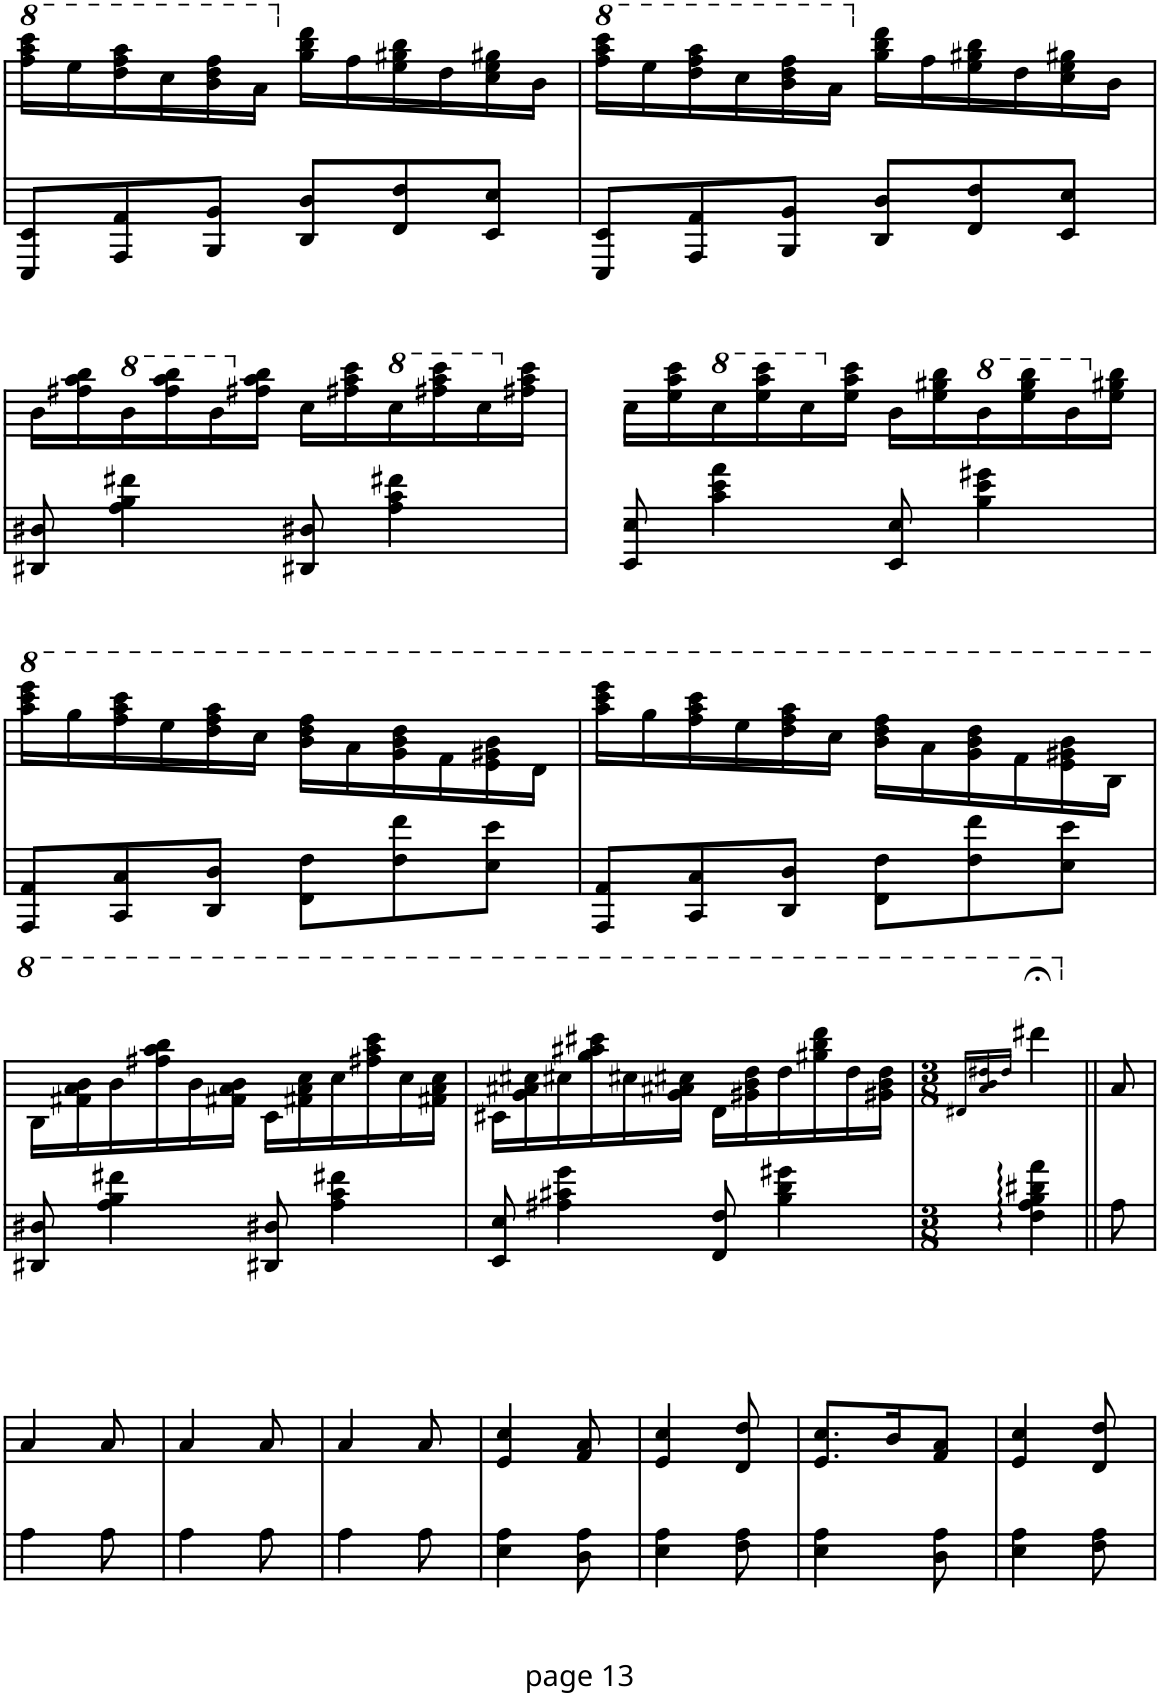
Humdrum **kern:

**kern	**kern
*part1	*part1
*staff2	*staff1
*I"Piano	*
*I'Pno.	*
!!LO:PB:g=z
*clefF4	*clefG2
*k[]	*k[]
*M6/8	*M6/8
*	*8va
=291	=291
8EEE/ 8EE/L	16fff\ 16aaa\ 16cccc\LL
.	16eee\
8AAA/ 8AA/	16ddd\ 16fff\ 16aaa\
.	16ccc\
8BBB/ 8BB/J	16bb\ 16ddd\ 16fff\
.	16aa\JJ
*	*X8va
8DD/ 8D/L	16gg\ 16bb\ 16ddd\LL
.	16ff\
8FF/ 8F/	16ee\ 16gg#X\ 16bb\
.	16dd\
8EE/ 8E/J	16cc\ 16ee\ 16gg#X\
.	16b\JJ
=292	=292
*	*8va
8EEE/ 8EE/L	16fff\ 16aaa\ 16cccc\LL
.	16eee\
8AAA/ 8AA/	16ddd\ 16fff\ 16aaa\
.	16ccc\
8BBB/ 8BB/J	16bb\ 16ddd\ 16fff\
.	16aa\JJ
*	*X8va
8DD/ 8D/L	16gg\ 16bb\ 16ddd\LL
.	16ff\
8FF/ 8F/	16ee\ 16gg#X\ 16bb\
.	16dd\
8EE/ 8E/J	16cc\ 16ee\ 16gg#X\
.	16b\JJ
!!LO:LB:g=z
=293	=293
8DD#X/ 8D#X/	16b\LL
.	16ff#X\ 16aa\ 16bb\
*	*8va
4A\ 4B\ 4f#X\	16bb\
.	16fff#\ 16aaa\ 16bbb\
.	16bb\
*	*X8va
.	16ff#X\ 16aa\ 16bb\JJ
8DD#X/ 8D#X/	16cc\LL
.	16ff#X\ 16aa\ 16ccc\
*	*8va
4A\ 4c\ 4f#X\	16ccc\
.	16fff#X\ 16aaa\ 16cccc\
.	16ccc\
*	*X8va
.	16ff#X\ 16aa\ 16ccc\JJ
=294	=294
8EE/ 8E/	16cc\LL
.	16ee\ 16aa\ 16ccc\
*	*8va
4c\ 4e\ 4a\	16ccc\
.	16eee\ 16aaa\ 16cccc\
.	16ccc\
*	*X8va
.	16ee\ 16aa\ 16ccc\JJ
8EE/ 8E/	16b\LL
.	16ee\ 16gg#X\ 16bb\
*	*8va
4B\ 4e\ 4g#X\	16bb\
.	16eee\ 16ggg#\ 16bbb\
.	16bb\
*	*X8va
.	16ee\ 16gg#X\ 16bb\JJ
!!LO:LB:g=z
=295	=295
*	*8va
8AAA/ 8AA/L	16aaa\ 16cccc\ 16eeee\LL
.	16ggg\
8CC/ 8C/	16fff\ 16aaa\ 16cccc\
.	16eee\
8DD/ 8D/J	16ddd\ 16fff\ 16aaa\
.	16ccc\JJ
8FF\ 8F\L	16bb\ 16ddd\ 16fff\LL
.	16aa\
8F\ 8f\	16gg\ 16bb\ 16ddd\
.	16ff\
8E\ 8e\J	16ee\ 16gg#X\ 16bb\
.	16dd\JJ
=296	=296
8AAA/ 8AA/L	16aaa\ 16cccc\ 16eeee\LL
.	16ggg\
8CC/ 8C/	16fff\ 16aaa\ 16cccc\
.	16eee\
8DD/ 8D/J	16ddd\ 16fff\ 16aaa\
.	16ccc\JJ
8FF\ 8F\L	16bb\ 16ddd\ 16fff\LL
.	16aa\
8F\ 8f\	16gg\ 16bb\ 16ddd\
.	16ff\
8E\ 8e\J	16ee\ 16gg#X\ 16bb\
.	16b\JJ
!!LO:LB:g=z
=297	=297
8DD#X/ 8D#X/	16b\LL
.	16ff#X\ 16aa\ 16bb\
4A\ 4B\ 4f#X\	16bb\
.	16fff#X\ 16aaa\ 16bbb\
.	16bb\
.	16ff#X\ 16aa\ 16bb\JJ
8DD#X/ 8D#X/	16cc\LL
.	16ff#X\ 16aa\ 16ccc\
4A\ 4c\ 4f#X\	16ccc\
.	16fff#X\ 16aaa\ 16cccc\
.	16ccc\
.	16ff#X\ 16aa\ 16ccc\JJ
=298	=298
8EE/ 8E/	16cc#X\LL
.	16gg\ 16aa#X\ 16ccc#X\
4A#X\ 4c#X\ 4g\	16ccc#X\
.	16ggg\ 16aaa#X\ 16cccc#X\
.	16ccc#X\
.	16gg\ 16aa#X\ 16ccc#X\JJ
8FF/ 8F/	16dd\LL
.	16gg#X\ 16bb\ 16ddd\
4B\ 4d\ 4g#X\	16ddd\
.	16ggg#X\ 16bbb\ 16dddd\
.	16ddd\
.	16gg#X\ 16bb\ 16ddd\JJ
=299||	=299||
*M3/8	*M3/8
.	16qdd#X/LL
.	16qaa/ 16qbb/ 16qddd#X/
.	16qddd#/JJ
4F\ 4A\ 4B\ 4d#X\ 4a\	4dddd#X;<\
*	*X8va
8A\	8a/
!!LO:LB:g=z
=300	=300
4A\	4a/
8A\	8a/
=301	=301
4A\	4a/
8A\	8a/
=302	=302
4A\	4a/
8A\	8a/
=303	=303
4E\ 4A\	4e/ 4cc/
8D\ 8A\	8f/ 8a/
=304	=304
4E\ 4A\	4e/ 4cc/
8F\ 8A\	8d/ 8dd/
=305	=305
4E\ 4A\	8.e/ 8.cc/L
.	16b/K
8D\ 8A\	8f/ 8a/J
=306	=306
4E\ 4A\	4e/ 4cc/
8F\ 8A\	8d/ 8dd/
=	=
*-	*-
